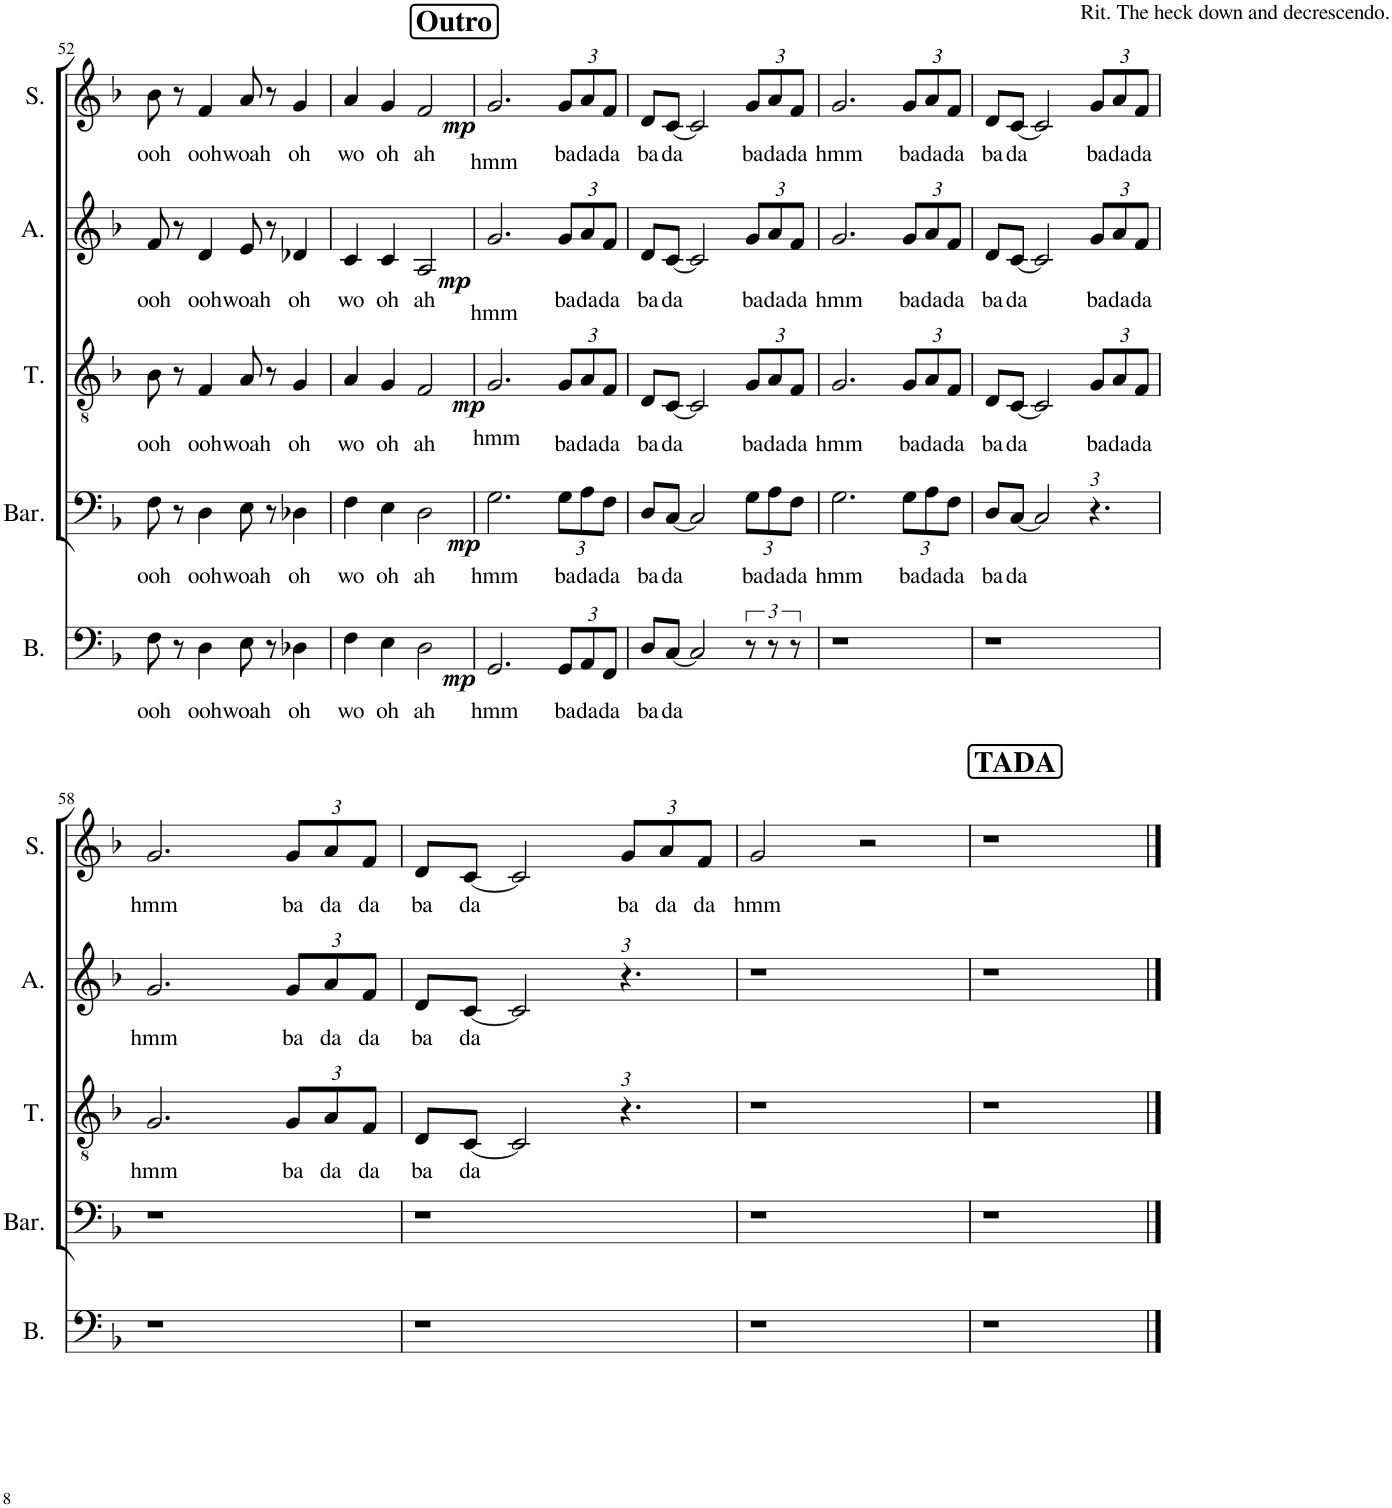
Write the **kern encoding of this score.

**kern	**text	**dynam	**kern	**text	**dynam	**kern	**text	**dynam	**kern	**text	**dynam	**kern	**text	**dynam
*part5	*part5	*part5	*part4	*part4	*part4	*part3	*part3	*part3	*part2	*part2	*part2	*part1	*part1	*part1
*staff5	*staff5	*staff5	*staff4	*staff4	*staff4	*staff3	*staff3	*staff3	*staff2	*staff2	*staff2	*staff1	*staff1	*staff1
*I"Bass	*	*	*I"Baritone	*	*	*I"Tenor	*	*	*I"Alto	*	*	*I"Soprano	*	*
*I'B.	*	*	*I'Bar.	*	*	*I'T.	*	*	*I'A.	*	*	*I'S.	*	*
!!LO:PB:g=z
*clefF4	*	*	*clefF4	*	*	*clefGv2	*	*	*clefG2	*	*	*clefG2	*	*
*k[b-]	*	*	*k[b-]	*	*	*k[b-]	*	*	*k[b-]	*	*	*k[b-]	*	*
*M4/4	*	*	*M4/4	*	*	*M4/4	*	*	*M4/4	*	*	*M4/4	*	*
=52	=52	=52	=52	=52	=52	=52	=52	=52	=52	=52	=52	=52	=52	=52
!	!LO:LY:b	!	!	!LO:LY:b	!	!	!LO:LY:b	!	!	!LO:LY:b	!	!	!LO:LY:b	!
8F\	ooh	.	8F\	ooh	.	8B-\	ooh	.	8f/	ooh	.	8b-\	ooh	.
8r	.	.	8r	.	.	8r	.	.	8r	.	.	8r	.	.
!	!LO:LY:b	!	!	!LO:LY:b	!	!	!LO:LY:b	!	!	!LO:LY:b	!	!	!LO:LY:b	!
4D\	ooh	.	4D\	ooh	.	4F/	ooh	.	4d/	ooh	.	4f/	ooh	.
!	!LO:LY:b	!	!	!LO:LY:b	!	!	!LO:LY:b	!	!	!LO:LY:b	!	!	!LO:LY:b	!
8E\	woah	.	8E\	woah	.	8A/	woah	.	8e/	woah	.	8a/	woah	.
8r	.	.	8r	.	.	8r	.	.	8r	.	.	8r	.	.
!	!LO:LY:b	!	!	!LO:LY:b	!	!	!LO:LY:b	!	!	!LO:LY:b	!	!	!LO:LY:b	!
4D-X\	oh	.	4D-X\	oh	.	4G/	oh	.	4d-X/	oh	.	4g/	oh	.
=53	=53	=53	=53	=53	=53	=53	=53	=53	=53	=53	=53	=53	=53	=53
!	!LO:LY:b	!	!	!LO:LY:b	!	!	!LO:LY:b	!	!	!LO:LY:b	!	!	!LO:LY:b	!
4F\	wo	.	4F\	wo	.	4A/	wo	.	4c/	wo	.	4a/	wo	.
!	!LO:LY:b	!	!	!LO:LY:b	!	!	!LO:LY:b	!	!	!LO:LY:b	!	!	!LO:LY:b	!
4E\	oh	.	4E\	oh	.	4G/	oh	.	4c/	oh	.	4g/	oh	.
!	!LO:LY:b	!	!	!LO:LY:b	!	!	!LO:LY:b	!	!	!LO:LY:b	!	!	!LO:LY:b	!
2D\	ah	.	2D\	ah	.	2F/	ah	.	2A/	ah	.	2f/	ah	.
!!LO:REH:place=s1:a:B:cj:fs=14:t=Outro
=54	=54	=54	=54	=54	=54	=54	=54	=54	=54	=54	=54	=54	=54	=54
!	!LO:LY:b	!LO:DY:b	!	!LO:LY:b	!LO:DY:b	!	!LO:LY:b	!LO:DY:b	!	!LO:LY:b	!LO:DY:b	!	!LO:LY:b	!LO:DY:b
2.GG/	hmm	mp	2.G\	hmm	mp	2.G/	hmm	mp	2.g/	hmm	mp	2.g/	hmm	mp
*Xbrackettup	*	*	*	*	*	*	*	*	*	*	*	*	*	*
!	!LO:LY:b	!	!	!	!	!	!	!	!	!	!	!	!	!
*	*	*	*Xbrackettup	*	*	*	*	*	*	*	*	*	*	*
!	!	!	!	!LO:LY:b	!	!	!	!	!	!	!	!	!	!
*	*	*	*	*	*	*Xbrackettup	*	*	*	*	*	*	*	*
!	!	!	!	!	!	!	!LO:LY:b	!	!	!	!	!	!	!
*	*	*	*	*	*	*	*	*	*Xbrackettup	*	*	*	*	*
!	!	!	!	!	!	!	!	!	!	!LO:LY:b	!	!	!	!
*	*	*	*	*	*	*	*	*	*	*	*	*Xbrackettup	*	*
!	!	!	!	!	!	!	!	!	!	!	!	!	!LO:LY:b	!
12GG/L	ba	.	12G\L	ba	.	12G/L	ba	.	12g/L	ba	.	12g/L	ba	.
!	!LO:LY:b	!	!	!LO:LY:b	!	!	!LO:LY:b	!	!	!LO:LY:b	!	!	!LO:LY:b	!
12AA/	da	.	12A\	da	.	12A/	da	.	12a/	da	.	12a/	da	.
!	!LO:LY:b	!	!	!LO:LY:b	!	!	!LO:LY:b	!	!	!LO:LY:b	!	!	!LO:LY:b	!
12FF/J	da	.	12F\J	da	.	12F/J	da	.	12f/J	da	.	12f/J	da	.
=55	=55	=55	=55	=55	=55	=55	=55	=55	=55	=55	=55	=55	=55	=55
!	!LO:LY:b	!	!	!LO:LY:b	!	!	!LO:LY:b	!	!	!LO:LY:b	!	!	!LO:LY:b	!
8D/L	ba	.	8D/L	ba	.	8D/L	ba	.	8d/L	ba	.	8d/L	ba	.
!	!LO:LY:b	!	!	!LO:LY:b	!	!	!LO:LY:b	!	!	!LO:LY:b	!	!	!LO:LY:b	!
[8C/J	da	.	[8C/J	da	.	[8C/J	da	.	[8c/J	da	.	[8c/J	da	.
2C/]	.	.	2C/]	.	.	2C/]	.	.	2c/]	.	.	2c/]	.	.
!	!	!	!	!LO:LY:b	!	!	!LO:LY:b	!	!	!LO:LY:b	!	!	!LO:LY:b	!
4r	.	.	12G\L	ba	.	12G/L	ba	.	12g/L	ba	.	12g/L	ba	.
!	!	!	!	!LO:LY:b	!	!	!LO:LY:b	!	!	!LO:LY:b	!	!	!LO:LY:b	!
.	.	.	12A\	da	.	12A/	da	.	12a/	da	.	12a/	da	.
!	!	!	!	!LO:LY:b	!	!	!LO:LY:b	!	!	!LO:LY:b	!	!	!LO:LY:b	!
.	.	.	12F\J	da	.	12F/J	da	.	12f/J	da	.	12f/J	da	.
=56	=56	=56	=56	=56	=56	=56	=56	=56	=56	=56	=56	=56	=56	=56
!	!	!	!	!LO:LY:b	!	!	!LO:LY:b	!	!	!LO:LY:b	!	!	!LO:LY:b	!
1r	.	.	2.G\	hmm	.	2.G/	hmm	.	2.g/	hmm	.	2.g/	hmm	.
!	!	!	!	!LO:LY:b	!	!	!LO:LY:b	!	!	!LO:LY:b	!	!	!LO:LY:b	!
.	.	.	12G\L	ba	.	12G/L	ba	.	12g/L	ba	.	12g/L	ba	.
!	!	!	!	!LO:LY:b	!	!	!LO:LY:b	!	!	!LO:LY:b	!	!	!LO:LY:b	!
.	.	.	12A\	da	.	12A/	da	.	12a/	da	.	12a/	da	.
!	!	!	!	!LO:LY:b	!	!	!LO:LY:b	!	!	!LO:LY:b	!	!	!LO:LY:b	!
.	.	.	12F\J	da	.	12F/J	da	.	12f/J	da	.	12f/J	da	.
=57	=57	=57	=57	=57	=57	=57	=57	=57	=57	=57	=57	=57	=57	=57
!	!	!	!	!LO:LY:b	!	!	!LO:LY:b	!	!	!LO:LY:b	!	!	!LO:LY:b	!
1r	.	.	8D/L	ba	.	8D/L	ba	.	8d/L	ba	.	8d/L	ba	.
!	!	!	!	!LO:LY:b	!	!	!LO:LY:b	!	!	!LO:LY:b	!	!	!LO:LY:b	!
.	.	.	[8C/J	da	.	[8C/J	da	.	[8c/J	da	.	[8c/J	da	.
.	.	.	2C/]	.	.	2C/]	.	.	2c/]	.	.	2c/]	.	.
!	!	!	!	!	!	!	!	!	!	!	!	!LO:TX:a:t=Rit. The heck down and decrescendo.	!	!
!	!	!	!	!	!	!	!LO:LY:b	!	!	!LO:LY:b	!	!	!LO:LY:b	!
.	.	.	6.r	.	.	12G/L	ba	.	12g/L	ba	.	12g/L	ba	.
!	!	!	!	!	!	!	!LO:LY:b	!	!	!LO:LY:b	!	!	!LO:LY:b	!
.	.	.	.	.	.	12A/	da	.	12a/	da	.	12a/	da	.
!	!	!	!	!	!	!	!LO:LY:b	!	!	!LO:LY:b	!	!	!LO:LY:b	!
.	.	.	.	.	.	12F/J	da	.	12f/J	da	.	12f/J	da	.
!!LO:LB:g=z
=58	=58	=58	=58	=58	=58	=58	=58	=58	=58	=58	=58	=58	=58	=58
!	!	!	!	!	!	!	!LO:LY:b	!	!	!LO:LY:b	!	!	!LO:LY:b	!
1r	.	.	1r	.	.	2.G/	hmm	.	2.g/	hmm	.	2.g/	hmm	.
!	!	!	!	!	!	!	!LO:LY:b	!	!	!LO:LY:b	!	!	!LO:LY:b	!
.	.	.	.	.	.	12G/L	ba	.	12g/L	ba	.	12g/L	ba	.
!	!	!	!	!	!	!	!LO:LY:b	!	!	!LO:LY:b	!	!	!LO:LY:b	!
.	.	.	.	.	.	12A/	da	.	12a/	da	.	12a/	da	.
!	!	!	!	!	!	!	!LO:LY:b	!	!	!LO:LY:b	!	!	!LO:LY:b	!
.	.	.	.	.	.	12F/J	da	.	12f/J	da	.	12f/J	da	.
=59	=59	=59	=59	=59	=59	=59	=59	=59	=59	=59	=59	=59	=59	=59
!	!	!	!	!	!	!	!LO:LY:b	!	!	!LO:LY:b	!	!	!LO:LY:b	!
1r	.	.	1r	.	.	8D/L	ba	.	8d/L	ba	.	8d/L	ba	.
!	!	!	!	!	!	!	!LO:LY:b	!	!	!LO:LY:b	!	!	!LO:LY:b	!
.	.	.	.	.	.	[8C/J	da	.	[8c/J	da	.	[8c/J	da	.
.	.	.	.	.	.	2C/]	.	.	2c/]	.	.	2c/]	.	.
!	!	!	!	!	!	!	!	!	!	!	!	!	!LO:LY:b	!
.	.	.	.	.	.	6.r	.	.	6.r	.	.	12g/L	ba	.
!	!	!	!	!	!	!	!	!	!	!	!	!	!LO:LY:b	!
.	.	.	.	.	.	.	.	.	.	.	.	12a/	da	.
!	!	!	!	!	!	!	!	!	!	!	!	!	!LO:LY:b	!
.	.	.	.	.	.	.	.	.	.	.	.	12f/J	da	.
=60	=60	=60	=60	=60	=60	=60	=60	=60	=60	=60	=60	=60	=60	=60
!	!	!	!	!	!	!	!	!	!	!	!	!	!LO:LY:b	!
1r	.	.	1r	.	.	1r	.	.	1r	.	.	2g/	hmm	.
.	.	.	.	.	.	.	.	.	.	.	.	2r	.	.
!!LO:REH:place=s1:a:B:cj:fs=14:t=TADA
=61	=61	=61	=61	=61	=61	=61	=61	=61	=61	=61	=61	=61	=61	=61
1r	.	.	1r	.	.	1r	.	.	1r	.	.	1r	.	.
==	==	==	==	==	==	==	==	==	==	==	==	==	==	==
*-	*-	*-	*-	*-	*-	*-	*-	*-	*-	*-	*-	*-	*-	*-
